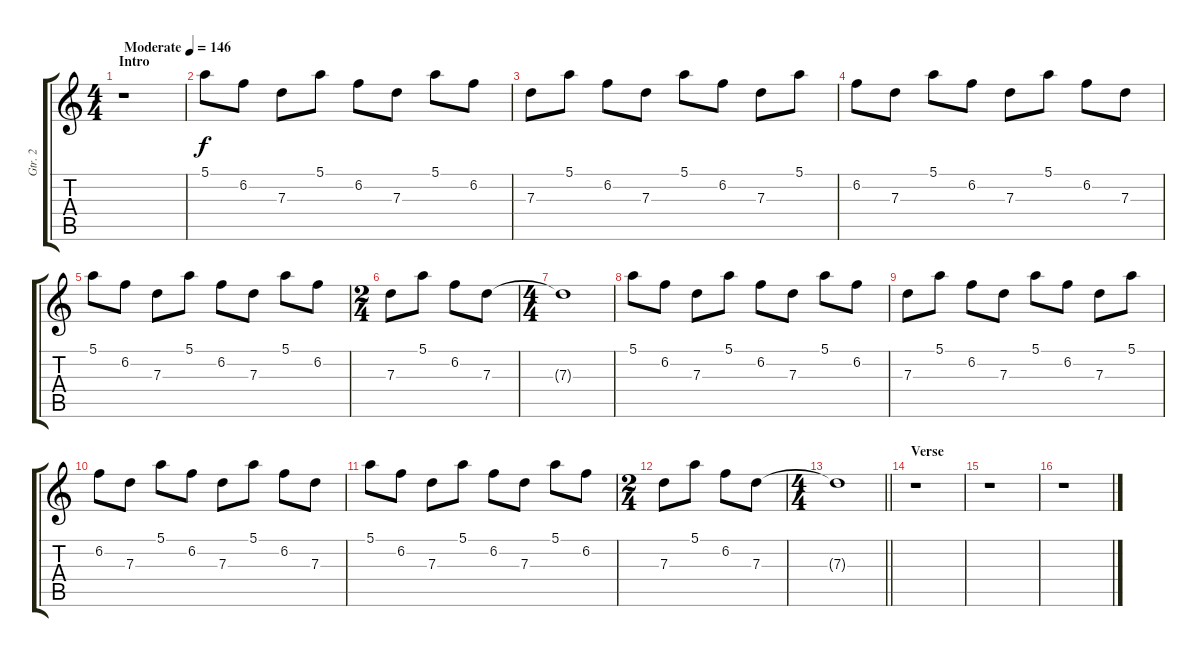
\track ("Gtr. 2" "Gtr. 2") {instrument electricguitarclean}
\staff {score tabs}
\tuning (E4 B3 G3 D3 A2 E2) {hide}
\ts (4 4)
\section ("" "Intro")
\tempo (146 "Moderate")
\clef g2
\ks c
r.1{dy f instrument electricguitarclean} |
5.1.8 6.2.8 7.3.8 5.1.8 6.2.8 7.3.8 5.1.8 6.2.8 |
7.3.8 5.1.8 6.2.8 7.3.8 5.1.8 6.2.8 7.3.8 5.1.8 |
6.2.8 7.3.8 5.1.8 6.2.8 7.3.8 5.1.8 6.2.8 7.3.8 |
5.1.8 6.2.8 7.3.8 5.1.8 6.2.8 7.3.8 5.1.8 6.2.8 |
\ts (2 4)
7.3.8 5.1.8 6.2.8 7.3.8 |
\ts (4 4)
7.3{t}.1 |
5.1.8 6.2.8 7.3.8 5.1.8 6.2.8 7.3.8 5.1.8 6.2.8 |
7.3.8 5.1.8 6.2.8 7.3.8 5.1.8 6.2.8 7.3.8 5.1.8 |
6.2.8 7.3.8 5.1.8 6.2.8 7.3.8 5.1.8 6.2.8 7.3.8 |
5.1.8 6.2.8 7.3.8 5.1.8 6.2.8 7.3.8 5.1.8 6.2.8 |
\ts (2 4)
7.3.8 5.1.8 6.2.8 7.3.8 |
\ts (4 4)
\barLineRight lightlight
7.3{t}.1 |
\section ("" "Verse")
r.1 |
r.1 |
r.1
